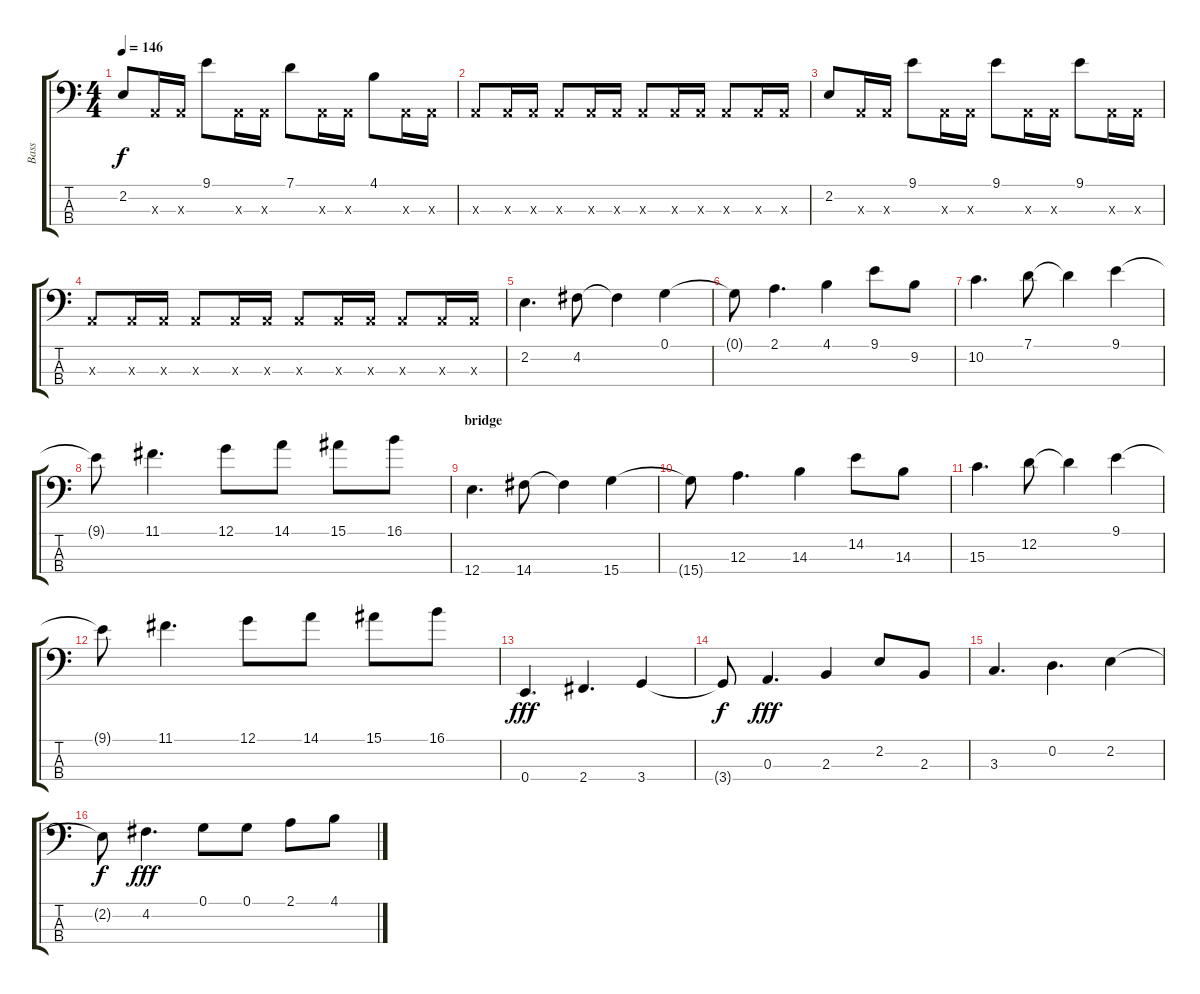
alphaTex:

\track ("Bass" "Bass") {instrument slapbass1}
\staff {score tabs}
\tuning (G2 D2 A1 E1) {hide}
\ts (4 4)
\tempo 146
\clef f4
\ks c
2.2.8{dy f} 0.3{x}.16 0.3{x}.16 9.1.8 0.3{x}.16 0.3{x}.16 7.1.8 0.3{x}.16 0.3{x}.16 4.1.8 0.3{x}.16 0.3{x}.16 |
0.3{x}.8 0.3{x}.16 0.3{x}.16 0.3{x}.8 0.3{x}.16 0.3{x}.16 0.3{x}.8 0.3{x}.16 0.3{x}.16 0.3{x}.8 0.3{x}.16 0.3{x}.16 |
2.2.8 0.3{x}.16 0.3{x}.16 9.1.8 0.3{x}.16 0.3{x}.16 9.1.8 0.3{x}.16 0.3{x}.16 9.1.8 0.3{x}.16 0.3{x}.16 |
0.3{x}.8 0.3{x}.16 0.3{x}.16 0.3{x}.8 0.3{x}.16 0.3{x}.16 0.3{x}.8 0.3{x}.16 0.3{x}.16 0.3{x}.8 0.3{x}.16 0.3{x}.16 |
2.2.4{d} 4.2.8 4.2{t}.4 0.1.4 |
0.1{t}.8 2.1.4{d} 4.1.4 9.1.8 9.2.8 |
10.2.4{d} 7.1.8 7.1{t}.4 9.1.4 |
9.1{t}.8 11.1.4{d} 12.1.8 14.1.8 15.1.8 16.1.8 |
\section ("" "bridge")
12.4.4{d} 14.4.8 14.4{t}.4 15.4.4 |
15.4{t}.8 12.3.4{d} 14.3.4 14.2.8 14.3.8 |
15.3.4{d} 12.2.8 12.2{t}.4 9.1.4 |
9.1{t}.8 11.1.4{d} 12.1.8 14.1.8 15.1.8 16.1.8 |
0.4.4{d dy fff} 2.4.4{d} 3.4.4 |
3.4{t}.8{dy f} 0.3.4{d dy fff} 2.3.4 2.2.8 2.3.8 |
3.3.4{d} 0.2.4{d} 2.2.4 |
2.2{t}.8{dy f} 4.2.4{d dy fff} 0.1.8 0.1.8 2.1.8 4.1.8
